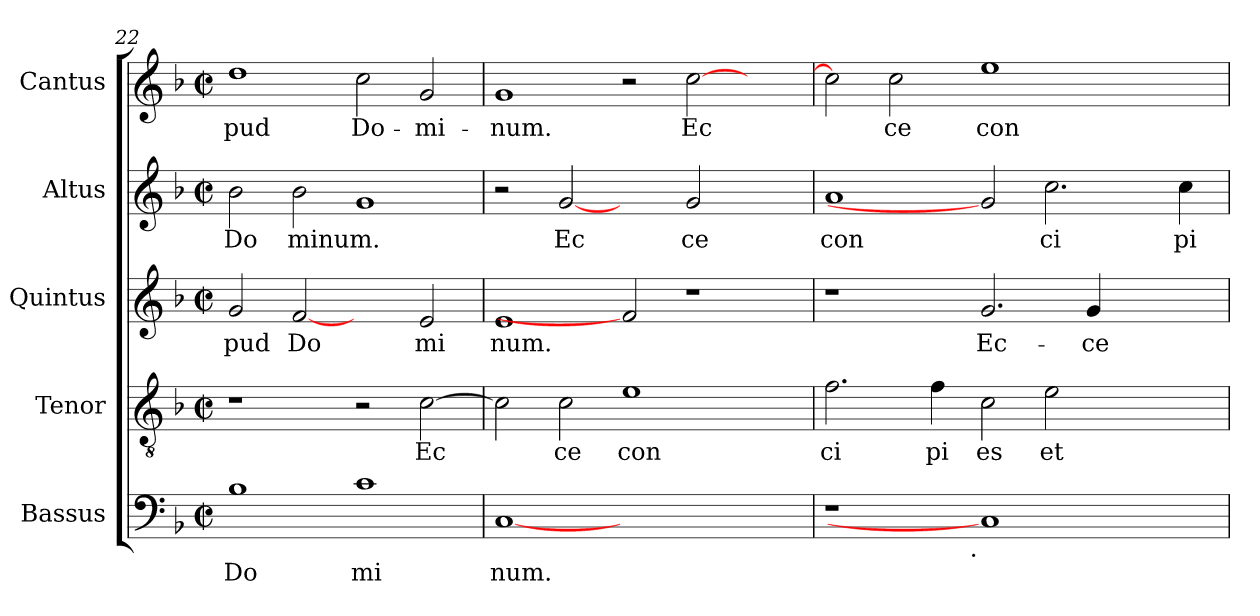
**kern	**text	**kern	**text	**kern	**text	**kern	**text	**kern	**text
*part5	*part5	*part4	*part4	*part3	*part3	*part2	*part2	*part1	*part1
*staff5	*staff5	*staff4	*staff4	*staff3	*staff3	*staff2	*staff2	*staff1	*staff1
*I"Bassus	*	*I"Tenor	*	*I"Quintus	*	*I"Altus	*	*I"Cantus	*
*clefF4	*	*clefGv2	*	*clefG2	*	*clefG2	*	*clefG2	*
*k[b-]	*	*k[b-]	*	*k[b-]	*	*k[b-]	*	*k[b-]	*
*F:	*	*F:	*	*F:	*	*F:	*	*F:	*
*M2/2	*	*M2/2	*	*M2/2	*	*M2/2	*	*M2/2	*
*met(c|)	*	*met(c|)	*	*met(c|)	*	*met(c|)	*	*met(c|)	*
=22	=22	=22	=22	=22	=22	=22	=22	=22	=22
!	!LO:LY:b:cj	!	!	!	!LO:LY:b	!	!LO:LY:b	!	!LO:LY:b:cj
1B-	Do	1r	.	2g/	pud	2b-\	Do	1dd	-pud
!	!	!	!	!	!LO:LY:b	!	!LO:LY:b	!	!
.	.	.	.	[2f	Do	2b-\	minum.	.	.
!	!LO:LY:b:cj	!	!	!	!	!	!LO:LY:b	!	!LO:LY:b:cj
1c	mi	2r	.	2ryy	.	1g	.	2cc\	Do-
!	!	!	!LO:LY:b:cj	!	!LO:LY:b	!	!	!	!LO:LY:b:cj
.	.	[>2c\	Ec	2e/	mi	.	.	2g/	-mi-
=23	=23	=23	=23	=23	=23	=23	=23	=23	=23
!	!LO:LY:b:cj	!	!LO:LY:b:cj	!	!LO:LY:b	!	!	!	!LO:LY:b:cj
[1C	num.	2c\]	.	1e	num.	2r	.	1g	-num.
!	!	!	!LO:LY:b:cj	!	!	!	!LO:LY:b	!	!
.	.	2c\	ce	.	.	[2g	Ec	.	.
!	!	!	!LO:LY:b:cj	!	!	!	!	!	!
1.ryy	.	1e	con	2f]	.	2ryy	.	2r	.
!	!	!	!	!	!	!	!LO:LY:b	!	!LO:LY:b:cj
.	.	.	.	1r	.	2g/	ce	[<2cc\	Ec-
.	.	2ryy	.	.	.	2ryy	.	2ryy	.
!!LO:LB:g=z
=24	=24	=24	=24	=24	=24	=24	=24	=24	=24
!	!	!	!LO:LY:b:cj	!	!	!	!LO:LY:b	!	!LO:LY:b:cj
*^	*	*	*	*	*	*	*	*	*
1r	2ryy	.	2.f\	ci	1r	.	1a	con	2cc\]	--
!	!	!	!	!	!	!	!	!	!	!LO:LY:b:cj
.	4...ryy	.	.	.	.	.	.	.	2cc\	-ce
!	!	!	!	!LO:LY:b:cj	!	!	!	!	!	!
.	.	.	4f\	pi	.	.	.	.	.	.
!	!LO:TX:b:t=.	!	!	!	!	!	!	!	!	!
.	1ryy	.	.	.	.	.	.	.	.	.
!	!	!	!	!LO:LY:b:cj	!	!LO:LY:b	!	!	!	!LO:LY:b:cj
1C]	.	.	2c\	es	2.g/	Ec-	2g]	.	1ee	con-
!	!	!	!	!LO:LY:b:cj	!	!	!	!LO:LY:b	!	!
.	.	.	2e\	et	.	.	2.cc\	ci	.	.
!	!	!	!	!	!	!LO:LY:b	!	!	!	!
.	.	.	.	.	4g/	-ce	.	.	.	.
.	2ryy	.	.	.	.	.	.	.	.	.
2ryy	.	.	2ryy	.	2ryy	.	.	.	2ryy	.
!	!	!	!	!	!	!	!	!LO:LY:b	!	!
.	.	.	.	.	.	.	4cc\	pi	.	.
.	32ryy	.	.	.	.	.	.	.	.	.
*v	*v	*	*	*	*	*	*	*	*	*
=	=	=	=	=	=	=	=	=	=
*-	*-	*-	*-	*-	*-	*-	*-	*-	*-
